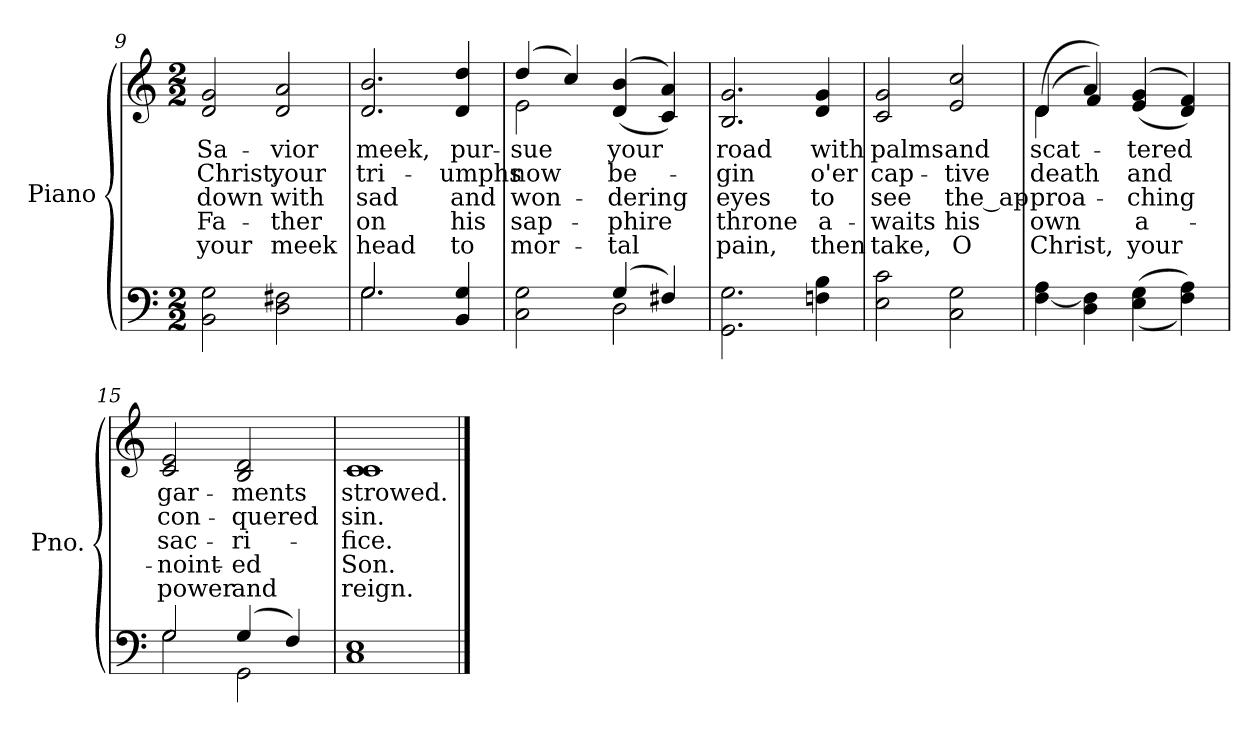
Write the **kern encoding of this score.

**kern	**kern	**text	**text	**text	**text	**text
*part2	*part1	*part1	*part1	*part1	*part1	*part1
*staff2	*staff1	*staff1	*staff1	*staff1	*staff1	*staff1
*I"Piano	*I"Piano	*	*	*	*	*
*I'Pno.	*I'Pno.	*	*	*	*	*
*clefF4	*clefG2	*	*	*	*	*
*k[]	*k[]	*	*	*	*	*
*C:	*C:	*	*	*	*	*
*M2/2	*M2/2	*	*	*	*	*
=9	=9	=9	=9	=9	=9	=9
!	!	!LO:LY:b:color=#000000	!LO:LY:b:color=#000000	!LO:LY:b:color=#000000	!LO:LY:b:color=#000000	!LO:LY:b:color=#000000
2BBi\ 2Gi	2di/ 2gi	Sa-	Christ,	down	Fa-	-your
!	!	!LO:LY:b:color=#000000	!LO:LY:b:color=#000000	!LO:LY:b:color=#000000	!LO:LY:b:color=#000000	!LO:LY:b:color=#000000
2Di\ 2F#Xi	2di/ 2ai	-vior	your	with	ther	meek
=10	=10	=10	=10	=10	=10	=10
*^	*	*	*	*	*	*
!	!	!	!LO:LY:b:color=#000000	!LO:LY:b:color=#000000	!LO:LY:b:color=#000000	!LO:LY:b:color=#000000	!LO:LY:b:color=#000000
2.Gi/	2.Gi\	2.di/ 2.bi	meek,	tri-	sad	on	head
!	!	!	!LO:LY:b:color=#000000	!LO:LY:b:color=#000000	!LO:LY:b:color=#000000	!LO:LY:b:color=#000000	!LO:LY:b:color=#000000
4BBi/ 4Gi	4ryy	4di/ 4ddi	pur-	-umphs	and	his	to
!!LO:LB:g=z
=11	=11	=11	=11	=11	=11	=11	=11
!	!	!	!LO:LY:b:color=#000000	!LO:LY:b:color=#000000	!LO:LY:b:color=#000000	!LO:LY:b:color=#000000	!LO:LY:b:color=#000000
*	*	*^	*	*	*	*	*
2Ci\ 2Gi	2ryy	(4ddi/	2ei\	-sue	now	won-	-sap-	-mor-
.	.	4cci/)	.	.	.	.	.	.
!	!	!	!	!LO:LY:b:color=#000000	!LO:LY:b:color=#000000	!LO:LY:b:color=#000000	!LO:LY:b:color=#000000	!LO:LY:b:color=#000000
(4Gi/	2Di\	((4di/ 4bi	2ryy	your	be-	-dering	phire	tal
4F#Xi/)	.	4ci/ 4ai))	.	.	.	.	.	.
*v	*v	*	*	*	*	*	*	*
*	*v	*v	*	*	*	*	*
=12	=12	=12	=12	=12	=12	=12
!	!	!LO:LY:b:color=#000000	!LO:LY:b:color=#000000	!LO:LY:b:color=#000000	!LO:LY:b:color=#000000	!LO:LY:b:color=#000000
2.GGi\ 2.Gi	2.Bi/ 2.gi	road	-gin	eyes	throne	pain,
!	!	!LO:LY:b:color=#000000	!LO:LY:b:color=#000000	!LO:LY:b:color=#000000	!LO:LY:b:color=#000000	!LO:LY:b:color=#000000
4Fni\ 4Bi	4di/ 4gi	with	o'er	to	a-	-then
=13	=13	=13	=13	=13	=13	=13
!	!	!LO:LY:b:color=#000000	!LO:LY:b:color=#000000	!LO:LY:b:color=#000000	!LO:LY:b:color=#000000	!LO:LY:b:color=#000000
2Ei\ 2ci	2ci/ 2gi	palms	cap-	see	waits	take,
!	!	!LO:LY:b:color=#000000	!LO:LY:b:color=#000000	!LO:LY:b:color=#000000	!LO:LY:b:color=#000000	!LO:LY:b:color=#000000
2Ci\ 2Gi	2ei/ 2cci	and	-tive	the_ap-	his	O
!!LO:LB:g=z
=14	=14	=14	=14	=14	=14	=14
!	!	!LO:LY:b:color=#000000	!LO:LY:b:color=#000000	!LO:LY:b:color=#000000	!LO:LY:b:color=#000000	!LO:LY:b:color=#000000
*	*^	*	*	*	*	*
[4Fi\ 4Ai	(4di/	(4di\	scat-	death	-proa-	-own	Christ,
4Di\ 4Fi]	4ai/)	4fi/)	.	.	.	.	.
!	!	!	!LO:LY:b:color=#000000	!LO:LY:b:color=#000000	!LO:LY:b:color=#000000	!LO:LY:b:color=#000000	!LO:LY:b:color=#000000
((4Ei\ 4Gi	((4ei/ 4gi	2ryy	-tered	and	ching	a-	-your
4Fi\ 4Ai))	4di/ 4fi))	.	.	.	.	.	.
*	*v	*v	*	*	*	*	*
=15	=15	=15	=15	=15	=15	=15
*^	*	*	*	*	*	*
!	!	!	!LO:LY:b:color=#000000	!LO:LY:b:color=#000000	!LO:LY:b:color=#000000	!LO:LY:b:color=#000000	!LO:LY:b:color=#000000
2Gi/	2Gi\	2ci/ 2ei	gar-	con-	sac-	-noint-	-power
!	!	!	!LO:LY:b:color=#000000	!LO:LY:b:color=#000000	!LO:LY:b:color=#000000	!LO:LY:b:color=#000000	!LO:LY:b:color=#000000
(4Gi/	2GGi\	2Bi/ 2di	-ments	-quered	ri-	-ed	and
4Fi/)	.	.	.	.	.	.	.
*v	*v	*	*	*	*	*	*
=16	=16	=16	=16	=16	=16	=16
!	!	!LO:LY:b:color=#000000	!LO:LY:b:color=#000000	!LO:LY:b:color=#000000	!LO:LY:b:color=#000000	!LO:LY:b:color=#000000
1Ci 1Ei	1ci 1ci	strowed.	sin.	fice.	Son.	reign.
==	==	==	==	==	==	==
*-	*-	*-	*-	*-	*-	*-
